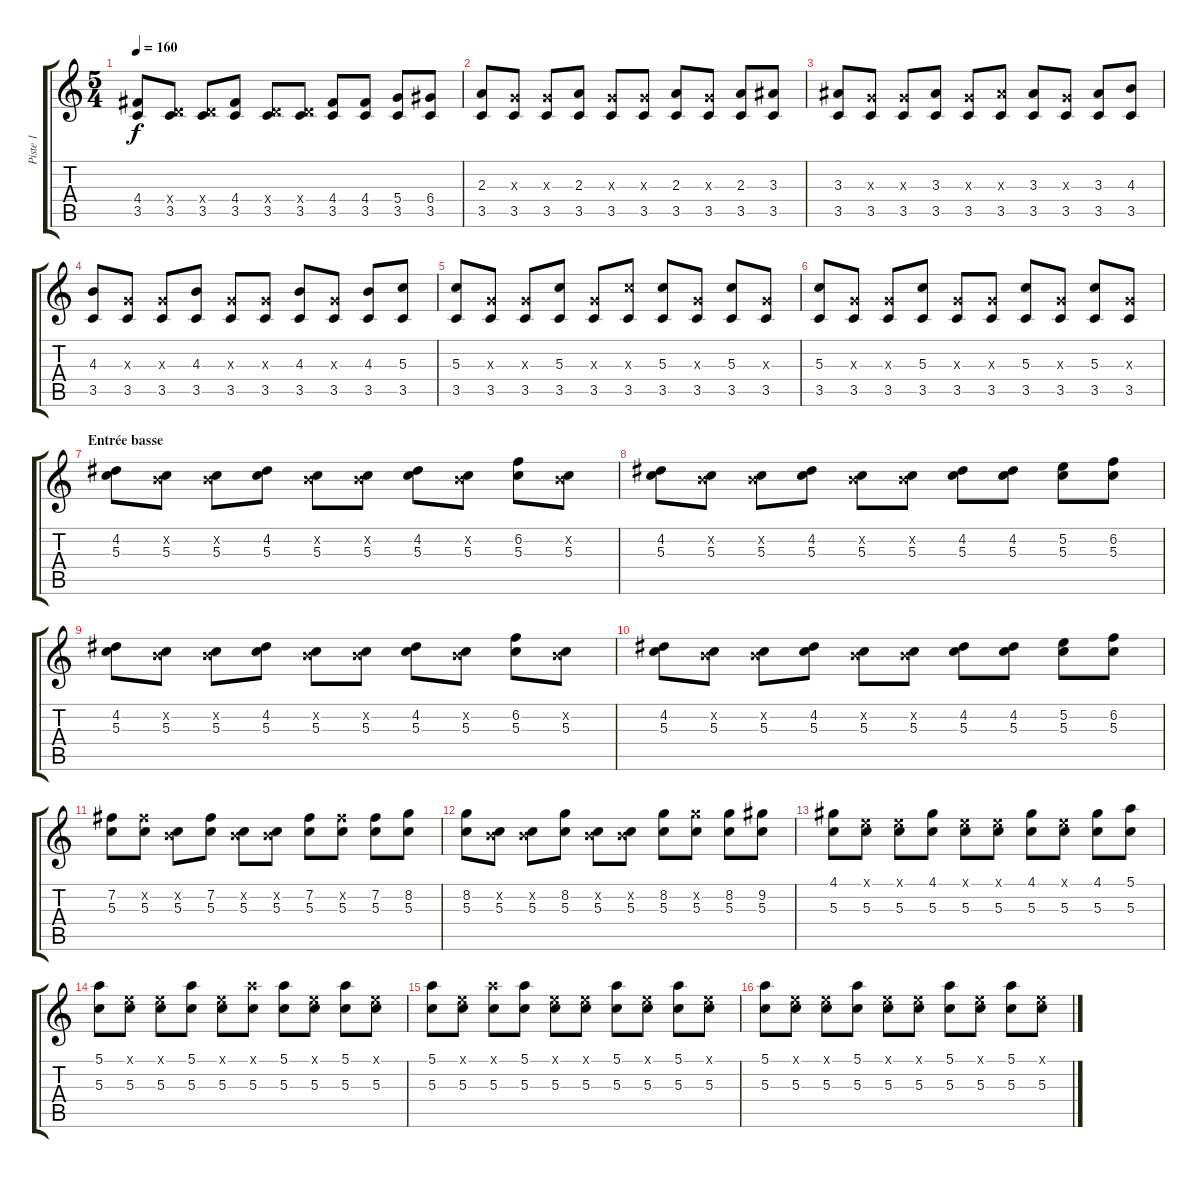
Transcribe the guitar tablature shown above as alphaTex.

\track ("Piste 1" "Piste 1") {instrument electricguitarclean}
\staff {score tabs}
\tuning (E4 B3 G3 D3 A2 E2) {hide}
\ts (5 4)
\tempo 160
\clef g2
\ks c
(4.4 3.5).8{dy f} (0.4{x} 3.5).8 (0.4{x} 3.5).8 (4.4 3.5).8 (0.4{x} 3.5).8 (0.4{x} 3.5).8 (4.4 3.5).8 (4.4 3.5).8 (5.4 3.5).8 (6.4 3.5).8 |
(2.3 3.5).8 (0.3{x} 3.5).8 (0.3{x} 3.5).8 (2.3 3.5).8 (0.3{x} 3.5).8 (0.3{x} 3.5).8 (2.3 3.5).8 (0.3{x} 3.5).8 (2.3 3.5).8 (3.3 3.5).8 |
(3.3 3.5).8 (0.3{x} 3.5).8 (0.3{x} 3.5).8 (3.3 3.5).8 (0.3{x} 3.5).8 (3.3{x} 3.5).8 (3.3 3.5).8 (0.3{x} 3.5).8 (3.3 3.5).8 (4.3 3.5).8 |
(4.3 3.5).8 (0.3{x} 3.5).8 (0.3{x} 3.5).8 (4.3 3.5).8 (0.3{x} 3.5).8 (0.3{x} 3.5).8 (4.3 3.5).8 (0.3{x} 3.5).8 (4.3 3.5).8 (5.3 3.5).8 |
(5.3 3.5).8 (0.3{x} 3.5).8 (0.3{x} 3.5).8 (5.3 3.5).8 (0.3{x} 3.5).8 (5.3{x} 3.5).8 (5.3 3.5).8 (0.3{x} 3.5).8 (5.3 3.5).8 (0.3{x} 3.5).8 |
(5.3 3.5).8 (0.3{x} 3.5).8 (0.3{x} 3.5).8 (5.3 3.5).8 (0.3{x} 3.5).8 (0.3{x} 3.5).8 (5.3 3.5).8 (0.3{x} 3.5).8 (5.3 3.5).8 (0.3{x} 3.5).8 |
\section ("" "Entrée basse")
(4.2 5.3).8 (0.2{x} 5.3).8 (0.2{x} 5.3).8 (4.2 5.3).8 (0.2{x} 5.3).8 (0.2{x} 5.3).8 (4.2 5.3).8 (0.2{x} 5.3).8 (6.2 5.3).8 (0.2{x} 5.3).8 |
(4.2 5.3).8 (0.2{x} 5.3).8 (0.2{x} 5.3).8 (4.2 5.3).8 (0.2{x} 5.3).8 (0.2{x} 5.3).8 (4.2 5.3).8 (4.2 5.3).8 (5.2 5.3).8 (6.2 5.3).8 |
(4.2 5.3).8 (0.2{x} 5.3).8 (0.2{x} 5.3).8 (4.2 5.3).8 (0.2{x} 5.3).8 (0.2{x} 5.3).8 (4.2 5.3).8 (0.2{x} 5.3).8 (6.2 5.3).8 (0.2{x} 5.3).8 |
(4.2 5.3).8 (0.2{x} 5.3).8 (0.2{x} 5.3).8 (4.2 5.3).8 (0.2{x} 5.3).8 (0.2{x} 5.3).8 (4.2 5.3).8 (4.2 5.3).8 (5.2 5.3).8 (6.2 5.3).8 |
(7.2 5.3).8 (7.2{x} 5.3).8 (0.2{x} 5.3).8 (7.2 5.3).8 (0.2{x} 5.3).8 (0.2{x} 5.3).8 (7.2 5.3).8 (7.2{x} 5.3).8 (7.2 5.3).8 (8.2 5.3).8 |
(8.2 5.3).8 (0.2{x} 5.3).8 (0.2{x} 5.3).8 (8.2 5.3).8 (0.2{x} 5.3).8 (0.2{x} 5.3).8 (8.2 5.3).8 (8.2{x} 5.3).8 (8.2 5.3).8 (9.2 5.3).8 |
(4.1 5.3).8 (0.1{x} 5.3).8 (0.1{x} 5.3).8 (4.1 5.3).8 (0.1{x} 5.3).8 (0.1{x} 5.3).8 (4.1 5.3).8 (0.1{x} 5.3).8 (4.1 5.3).8 (5.1 5.3).8 |
(5.1 5.3).8 (0.1{x} 5.3).8 (0.1{x} 5.3).8 (5.1 5.3).8 (0.1{x} 5.3).8 (5.1{x} 5.3).8 (5.1 5.3).8 (0.1{x} 5.3).8 (5.1 5.3).8 (0.1{x} 5.3).8 |
(5.1 5.3).8 (0.1{x} 5.3).8 (5.1{x} 5.3).8 (5.1 5.3).8 (0.1{x} 5.3).8 (0.1{x} 5.3).8 (5.1 5.3).8 (0.1{x} 5.3).8 (5.1 5.3).8 (0.1{x} 5.3).8 |
(5.1 5.3).8 (0.1{x} 5.3).8 (0.1{x} 5.3).8 (5.1 5.3).8 (0.1{x} 5.3).8 (0.1{x} 5.3).8 (5.1 5.3).8 (0.1{x} 5.3).8 (5.1 5.3).8 (0.1{x} 5.3).8
